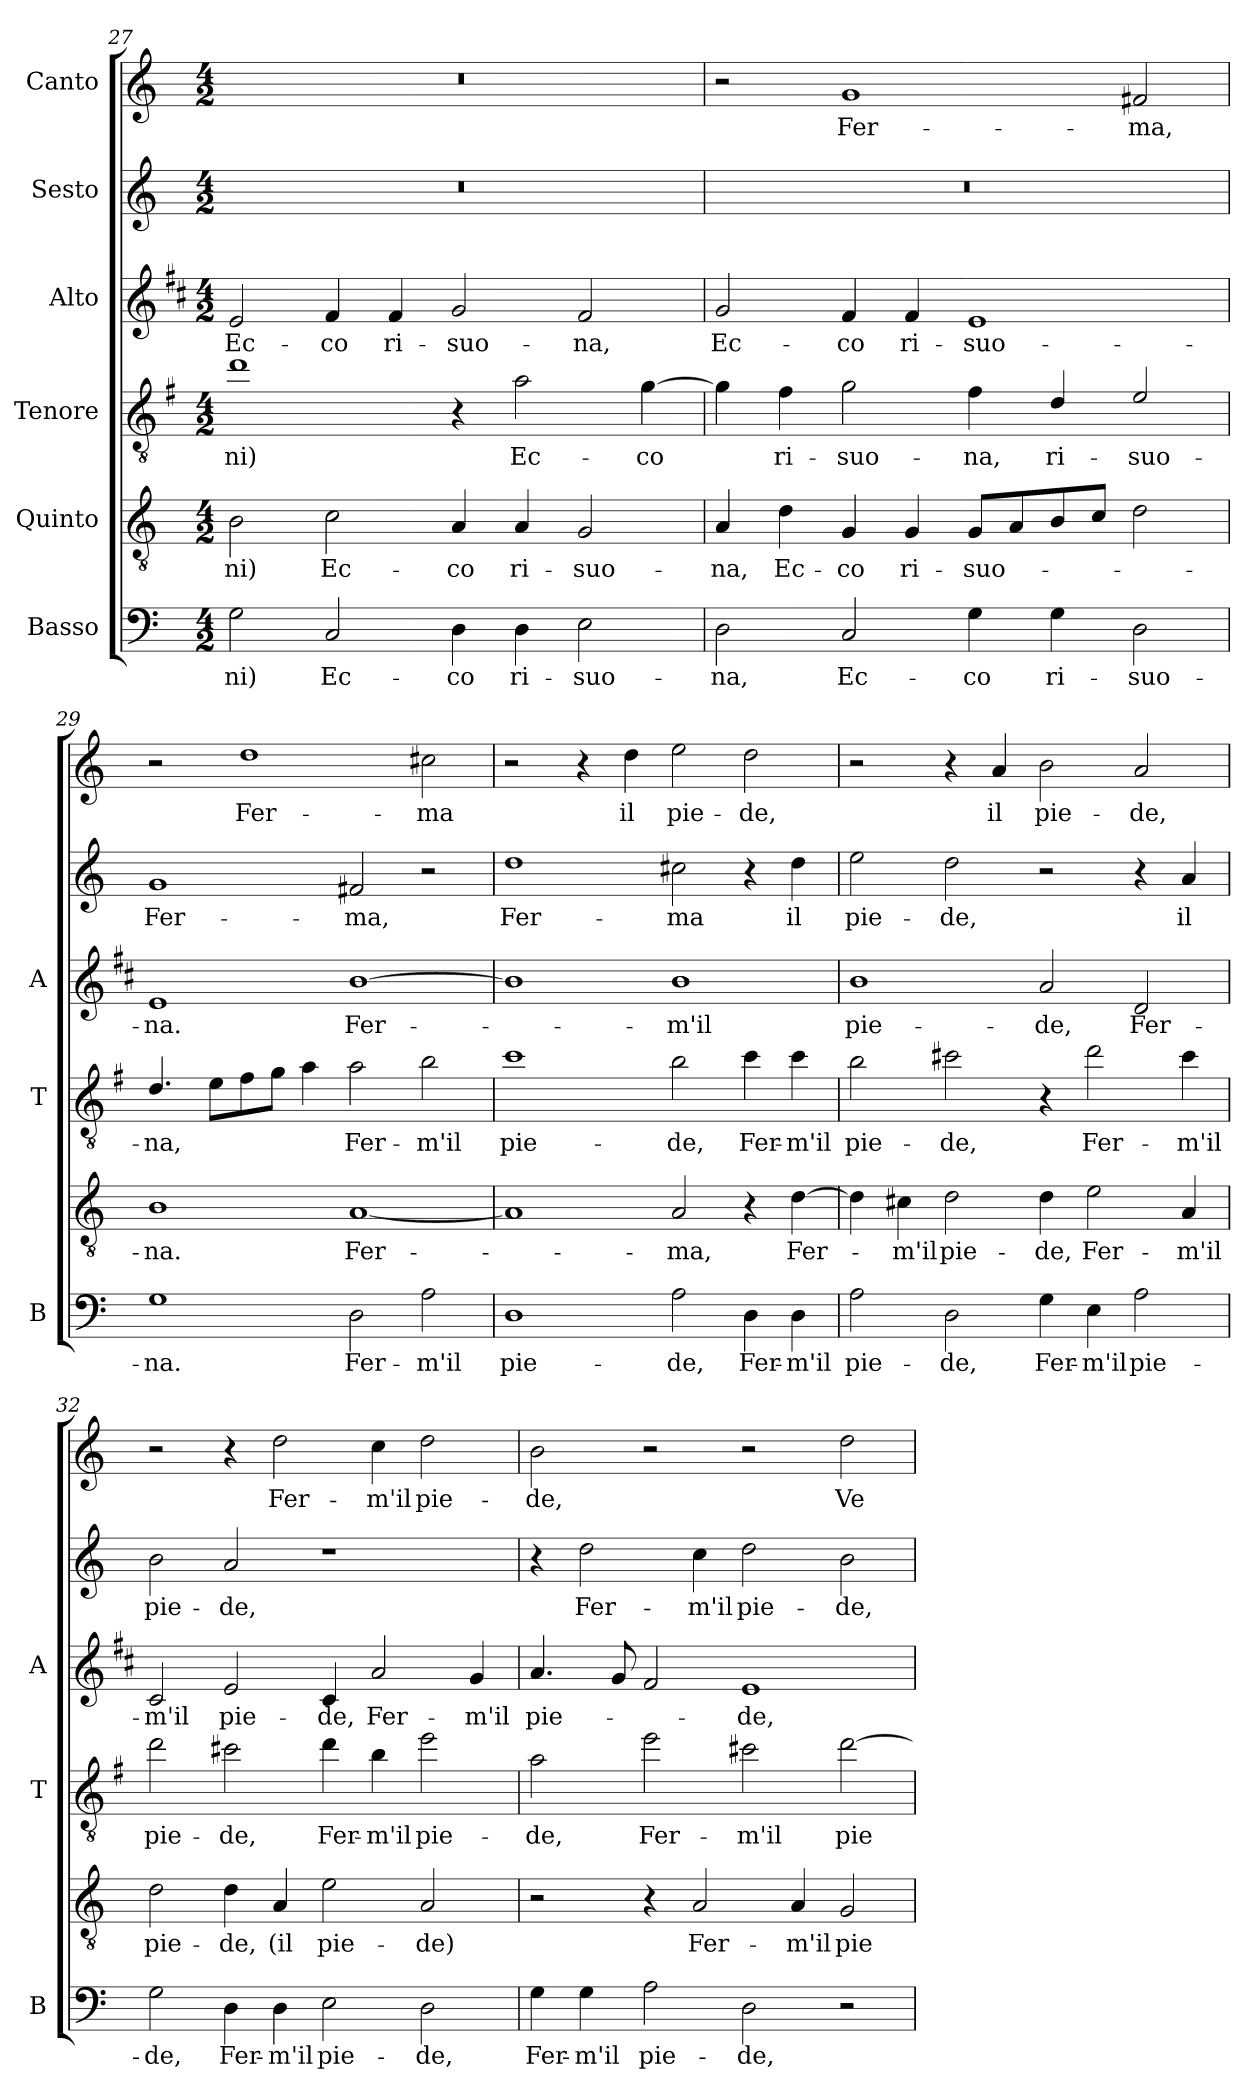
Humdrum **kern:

**kern	**text	**kern	**text	**kern	**text	**kern	**text	**kern	**text	**kern	**text
*part6	*part6	*part5	*part5	*part4	*part4	*part3	*part3	*part2	*part2	*part1	*part1
*staff6	*staff6	*staff5	*staff5	*staff4	*staff4	*staff3	*staff3	*staff2	*staff2	*staff1	*staff1
*I"Basso	*	*I"Quinto	*	*I"Tenore	*	*I"Alto	*	*I"Sesto	*	*I"Canto	*
*I'B	*	*	*	*I'T	*	*I'A	*	*	*	*	*
*clefF4	*	*clefGv2	*	*clefGv2	*	*clefG2	*	*clefG2	*	*clefG2	*
*	*	*	*	*ITrd4c7	*	*ITrd1c2	*	*	*	*	*
*k[]	*	*k[]	*	*k[]	*	*k[]	*	*k[]	*	*k[]	*
*C:	*	*C:	*	*C:	*	*C:	*	*C:	*	*C:	*
*M4/2	*	*M4/2	*	*M4/2	*	*M4/2	*	*M4/2	*	*M4/2	*
=27	=27	=27	=27	=27	=27	=27	=27	=27	=27	=27	=27
!	!LO:LY:b	!	!LO:LY:b	!	!LO:LY:b	!	!LO:LY:b	!	!	!	!
2G\	-ni)	2B\	-ni)	1g	-ni)	2d/	Ec-	0r	.	0r	.
!	!LO:LY:b	!	!LO:LY:b	!	!	!	!LO:LY:b	!	!	!	!
2C/	Ec-	2c\	Ec-	.	.	4e/	-co	.	.	.	.
!	!	!	!	!	!	!	!LO:LY:b	!	!	!	!
.	.	.	.	.	.	4e/	ri-	.	.	.	.
!	!LO:LY:b	!	!LO:LY:b	!	!	!	!LO:LY:b	!	!	!	!
4D\	-co	4A/	-co	4r	.	2f/	-suo-	.	.	.	.
!	!LO:LY:b	!	!LO:LY:b	!	!LO:LY:b	!	!	!	!	!	!
4D\	ri-	4A/	ri-	2d\	Ec-	.	.	.	.	.	.
!	!LO:LY:b	!	!LO:LY:b	!	!	!	!LO:LY:b	!	!	!	!
2E\	-suo-	2G/	-suo-	.	.	2e/	-na,	.	.	.	.
!	!	!	!	!	!LO:LY:b	!	!	!	!	!	!
.	.	.	.	[4c\	-co	.	.	.	.	.	.
=28	=28	=28	=28	=28	=28	=28	=28	=28	=28	=28	=28
!	!LO:LY:b	!	!LO:LY:b	!	!	!	!LO:LY:b	!	!	!	!
2D\	-na,	4A/	-na,	4c\]	.	2f/	Ec-	0r	.	2r	.
!	!	!	!LO:LY:b	!	!LO:LY:b	!	!	!	!	!	!
.	.	4d\	Ec-	4B\	ri-	.	.	.	.	.	.
!	!LO:LY:b	!	!LO:LY:b	!	!LO:LY:b	!	!LO:LY:b	!	!	!	!LO:LY:b
2C/	Ec-	4G/	-co	2c\	-suo-	4e/	-co	.	.	1g	Fer-
!	!	!	!LO:LY:b	!	!	!	!LO:LY:b	!	!	!	!
.	.	4G/	ri-	.	.	4e/	ri-	.	.	.	.
!	!LO:LY:b	!	!LO:LY:b	!	!LO:LY:b	!	!LO:LY:b	!	!	!	!
4G\	-co	8G/L	-suo-	4B\	-na,	1d	-suo-	.	.	.	.
.	.	8A/	.	.	.	.	.	.	.	.	.
!	!LO:LY:b	!	!	!	!LO:LY:b	!	!	!	!	!	!
4G\	ri-	8B/	.	4G/	ri-	.	.	.	.	.	.
.	.	8c/J	.	.	.	.	.	.	.	.	.
!	!LO:LY:b	!	!	!	!LO:LY:b	!	!	!	!	!	!LO:LY:b
2D\	-suo-	2d\	.	2A/	-suo-	.	.	.	.	2f#X/	-ma,
=29	=29	=29	=29	=29	=29	=29	=29	=29	=29	=29	=29
!	!LO:LY:b	!	!LO:LY:b	!	!LO:LY:b	!	!LO:LY:b	!	!LO:LY:b	!	!
1G	-na.	1B	-na.	4.G/	-na,	1d	-na.	1g	Fer-	2r	.
.	.	.	.	8A\L	.	.	.	.	.	.	.
!	!	!	!	!	!	!	!	!	!	!	!LO:LY:b
.	.	.	.	8B\	.	.	.	.	.	1dd	Fer-
.	.	.	.	8c\J	.	.	.	.	.	.	.
.	.	.	.	4d\	.	.	.	.	.	.	.
!	!LO:LY:b	!	!LO:LY:b	!	!LO:LY:b	!	!LO:LY:b	!	!LO:LY:b	!	!
2D\	Fer-	[1A	Fer-	2d\	Fer-	[1a	Fer-	2f#X/	-ma,	.	.
!	!LO:LY:b	!	!	!	!LO:LY:b	!	!	!	!	!	!LO:LY:b
2A\	-m'il	.	.	2e\	-m'il	.	.	2r	.	2cc#X\	-ma
!!LO:LB:g=z
=30	=30	=30	=30	=30	=30	=30	=30	=30	=30	=30	=30
!	!LO:LY:b	!	!	!	!LO:LY:b	!	!	!	!LO:LY:b	!	!
1D	pie-	1A]	.	1f	pie-	1a]	.	1dd	Fer-	2r	.
.	.	.	.	.	.	.	.	.	.	4r	.
!	!	!	!	!	!	!	!	!	!	!	!LO:LY:b
.	.	.	.	.	.	.	.	.	.	4dd\	il
!	!LO:LY:b	!	!LO:LY:b	!	!LO:LY:b	!	!LO:LY:b	!	!LO:LY:b	!	!LO:LY:b
2A\	-de,	2A/	-ma,	2e\	-de,	1a	-m'il	2cc#X\	-ma	2ee\	pie-
!	!LO:LY:b	!	!	!	!LO:LY:b	!	!	!	!	!	!LO:LY:b
4D\	Fer-	4r	.	4f\	Fer-	.	.	4r	.	2dd\	-de,
!	!LO:LY:b	!	!LO:LY:b	!	!LO:LY:b	!	!	!	!LO:LY:b	!	!
4D\	-m'il	[4d\	Fer-	4f\	-m'il	.	.	4dd\	il	.	.
=31	=31	=31	=31	=31	=31	=31	=31	=31	=31	=31	=31
!	!LO:LY:b	!	!	!	!LO:LY:b	!	!LO:LY:b	!	!LO:LY:b	!	!
2A\	pie-	4d\]	.	2e\	pie-	1a	pie-	2ee\	pie-	2r	.
!	!	!	!LO:LY:b	!	!	!	!	!	!	!	!
.	.	4c#X\	-m'il	.	.	.	.	.	.	.	.
!	!LO:LY:b	!	!LO:LY:b	!	!LO:LY:b	!	!	!	!LO:LY:b	!	!
2D\	-de,	2d\	pie-	2f#X\	-de,	.	.	2dd\	-de,	4r	.
!	!	!	!	!	!	!	!	!	!	!	!LO:LY:b
.	.	.	.	.	.	.	.	.	.	4a/	il
!	!LO:LY:b	!	!LO:LY:b	!	!	!	!LO:LY:b	!	!	!	!LO:LY:b
4G\	Fer-	4d\	-de,	4r	.	2g/	-de,	2r	.	2b\	pie-
!	!LO:LY:b	!	!LO:LY:b	!	!LO:LY:b	!	!	!	!	!	!
4E\	-m'il	2e\	Fer-	2g\	Fer-	.	.	.	.	.	.
!	!LO:LY:b	!	!	!	!	!	!LO:LY:b	!	!	!	!LO:LY:b
2A\	pie-	.	.	.	.	2c/	Fer-	4r	.	2a/	-de,
!	!	!	!LO:LY:b	!	!LO:LY:b	!	!	!	!LO:LY:b	!	!
.	.	4A/	-m'il	4f#\	-m'il	.	.	4a/	il	.	.
=32	=32	=32	=32	=32	=32	=32	=32	=32	=32	=32	=32
!	!LO:LY:b	!	!LO:LY:b	!	!LO:LY:b	!	!LO:LY:b	!	!LO:LY:b	!	!
2G\	-de,	2d\	pie-	2g\	pie-	2B/	-m'il	2b\	pie-	2r	.
!	!LO:LY:b	!	!LO:LY:b	!	!LO:LY:b	!	!LO:LY:b	!	!LO:LY:b	!	!
4D\	Fer-	4d\	-de,	2f#X\	-de,	2d/	pie-	2a/	-de,	4r	.
!	!LO:LY:b	!	!LO:LY:b	!	!	!	!	!	!	!	!LO:LY:b
4D\	-m'il	4A/	(il	.	.	.	.	.	.	2dd\	Fer-
!	!LO:LY:b	!	!LO:LY:b	!	!LO:LY:b	!	!LO:LY:b	!	!	!	!
2E\	pie-	2e\	pie-	4g\	Fer-	4B/	-de,	1r	.	.	.
!	!	!	!	!	!LO:LY:b	!	!LO:LY:b	!	!	!	!LO:LY:b
.	.	.	.	4e\	-m'il	2g/	Fer-	.	.	4cc\	-m'il
!	!LO:LY:b	!	!LO:LY:b	!	!LO:LY:b	!	!	!	!	!	!LO:LY:b
2D\	-de,	2A/	-de)	2a\	pie-	.	.	.	.	2dd\	pie-
!	!	!	!	!	!	!	!LO:LY:b	!	!	!	!
.	.	.	.	.	.	4f/	-m'il	.	.	.	.
=33	=33	=33	=33	=33	=33	=33	=33	=33	=33	=33	=33
!	!LO:LY:b	!	!	!	!LO:LY:b	!	!LO:LY:b	!	!	!	!LO:LY:b
4G\	Fer-	2r	.	2d\	-de,	4.g/	pie-	4r	.	2b\	-de,
!	!LO:LY:b	!	!	!	!	!	!	!	!LO:LY:b	!	!
4G\	-m'il	.	.	.	.	.	.	2dd\	Fer-	.	.
.	.	.	.	.	.	8f/	.	.	.	.	.
!	!LO:LY:b	!	!	!	!LO:LY:b	!	!	!	!	!	!
2A\	pie-	4r	.	2a\	Fer-	2e/	.	.	.	2r	.
!	!	!	!LO:LY:b	!	!	!	!	!	!LO:LY:b	!	!
.	.	2A/	Fer-	.	.	.	.	4cc\	-m'il	.	.
!	!LO:LY:b	!	!	!	!LO:LY:b	!	!LO:LY:b	!	!LO:LY:b	!	!
2D\	-de,	.	.	2f#X\	-m'il	1d	-de,	2dd\	pie-	2r	.
!	!	!	!LO:LY:b	!	!	!	!	!	!	!	!
.	.	4A/	-m'il	.	.	.	.	.	.	.	.
!	!	!	!LO:LY:b	!	!LO:LY:b	!	!	!	!LO:LY:b	!	!LO:LY:b
2r	.	2G/	pie-	[2g\	pie-	.	.	2b\	-de,	2dd\	Ve-
=	=	=	=	=	=	=	=	=	=	=	=
*-	*-	*-	*-	*-	*-	*-	*-	*-	*-	*-	*-
